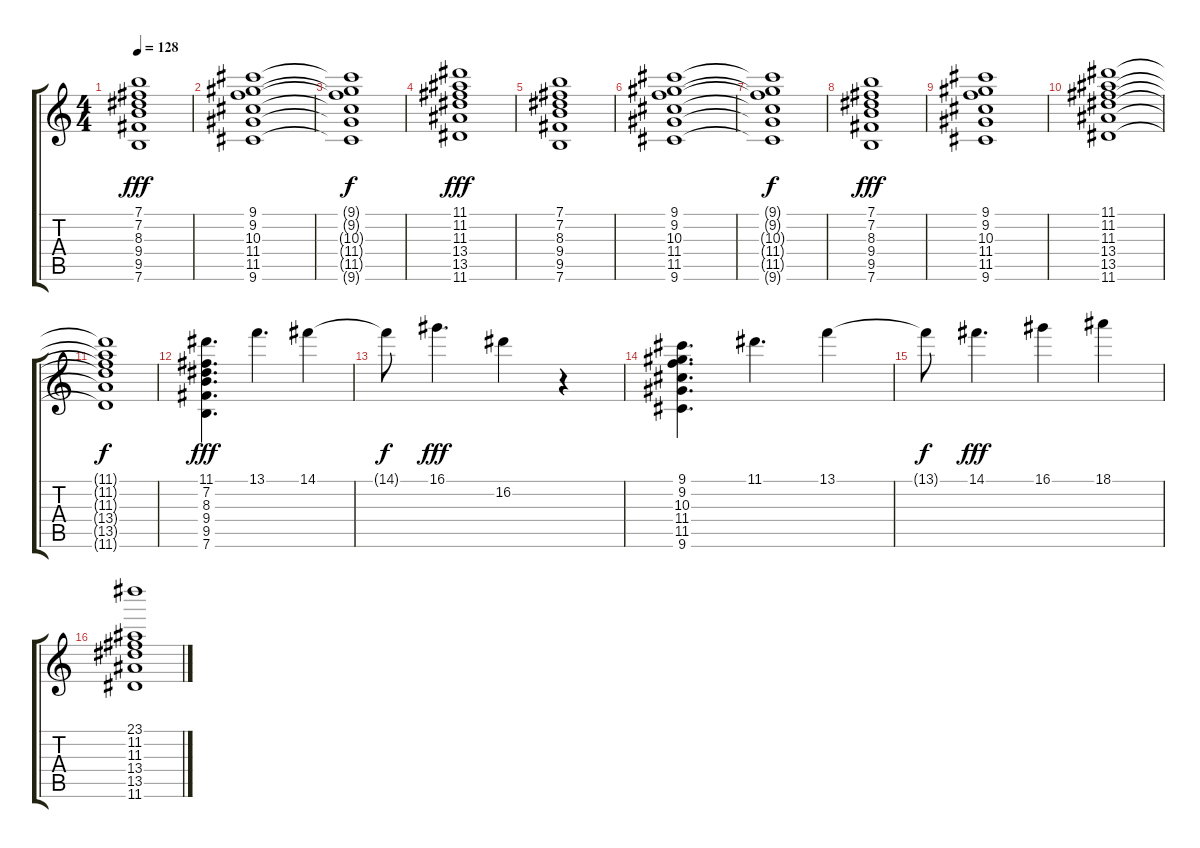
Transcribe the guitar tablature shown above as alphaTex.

\track "" {instrument distortionguitar}
\staff {score tabs}
\tuning (E4 B3 G3 D3 A2 E2) {hide}
\ts (4 4)
\tempo 128
\clef g2
\ks c
(7.1 7.2 8.3 9.4 9.5 7.6).1{dy fff} |
(9.1 9.2 10.3 11.4 11.5 9.6).1 |
(9.1{t} 9.2{t} 10.3{t} 11.4{t} 11.5{t} 9.6{t}).1{dy f} |
(11.1 11.2 11.3 13.4 13.5 11.6).1{dy fff} |
(7.1 7.2 8.3 9.4 9.5 7.6).1 |
(9.1 9.2 10.3 11.4 11.5 9.6).1 |
(9.1{t} 9.2{t} 10.3{t} 11.4{t} 11.5{t} 9.6{t}).1{dy f} |
(7.1 7.2 8.3 9.4 9.5 7.6).1{dy fff} |
(9.1 9.2 10.3 11.4 11.5 9.6).1 |
(11.1 11.2 11.3 13.4 13.5 11.6).1 |
(11.1{t} 11.2{t} 11.3{t} 13.4{t} 13.5{t} 11.6{t}).1{dy f} |
(11.1 7.2 8.3 9.4 9.5 7.6).4{d dy fff} 13.1.4{d} 14.1.4 |
14.1{t}.8{dy f} 16.1.4{d dy fff} 16.2.4 r.4 |
(9.1 9.2 10.3 11.4 11.5 9.6).4{d} 11.1.4{d} 13.1.4 |
13.1{t}.8{dy f} 14.1.4{d dy fff} 16.1.4 18.1.4 |
(23.1 11.2 11.3 13.4 13.5 11.6).1
